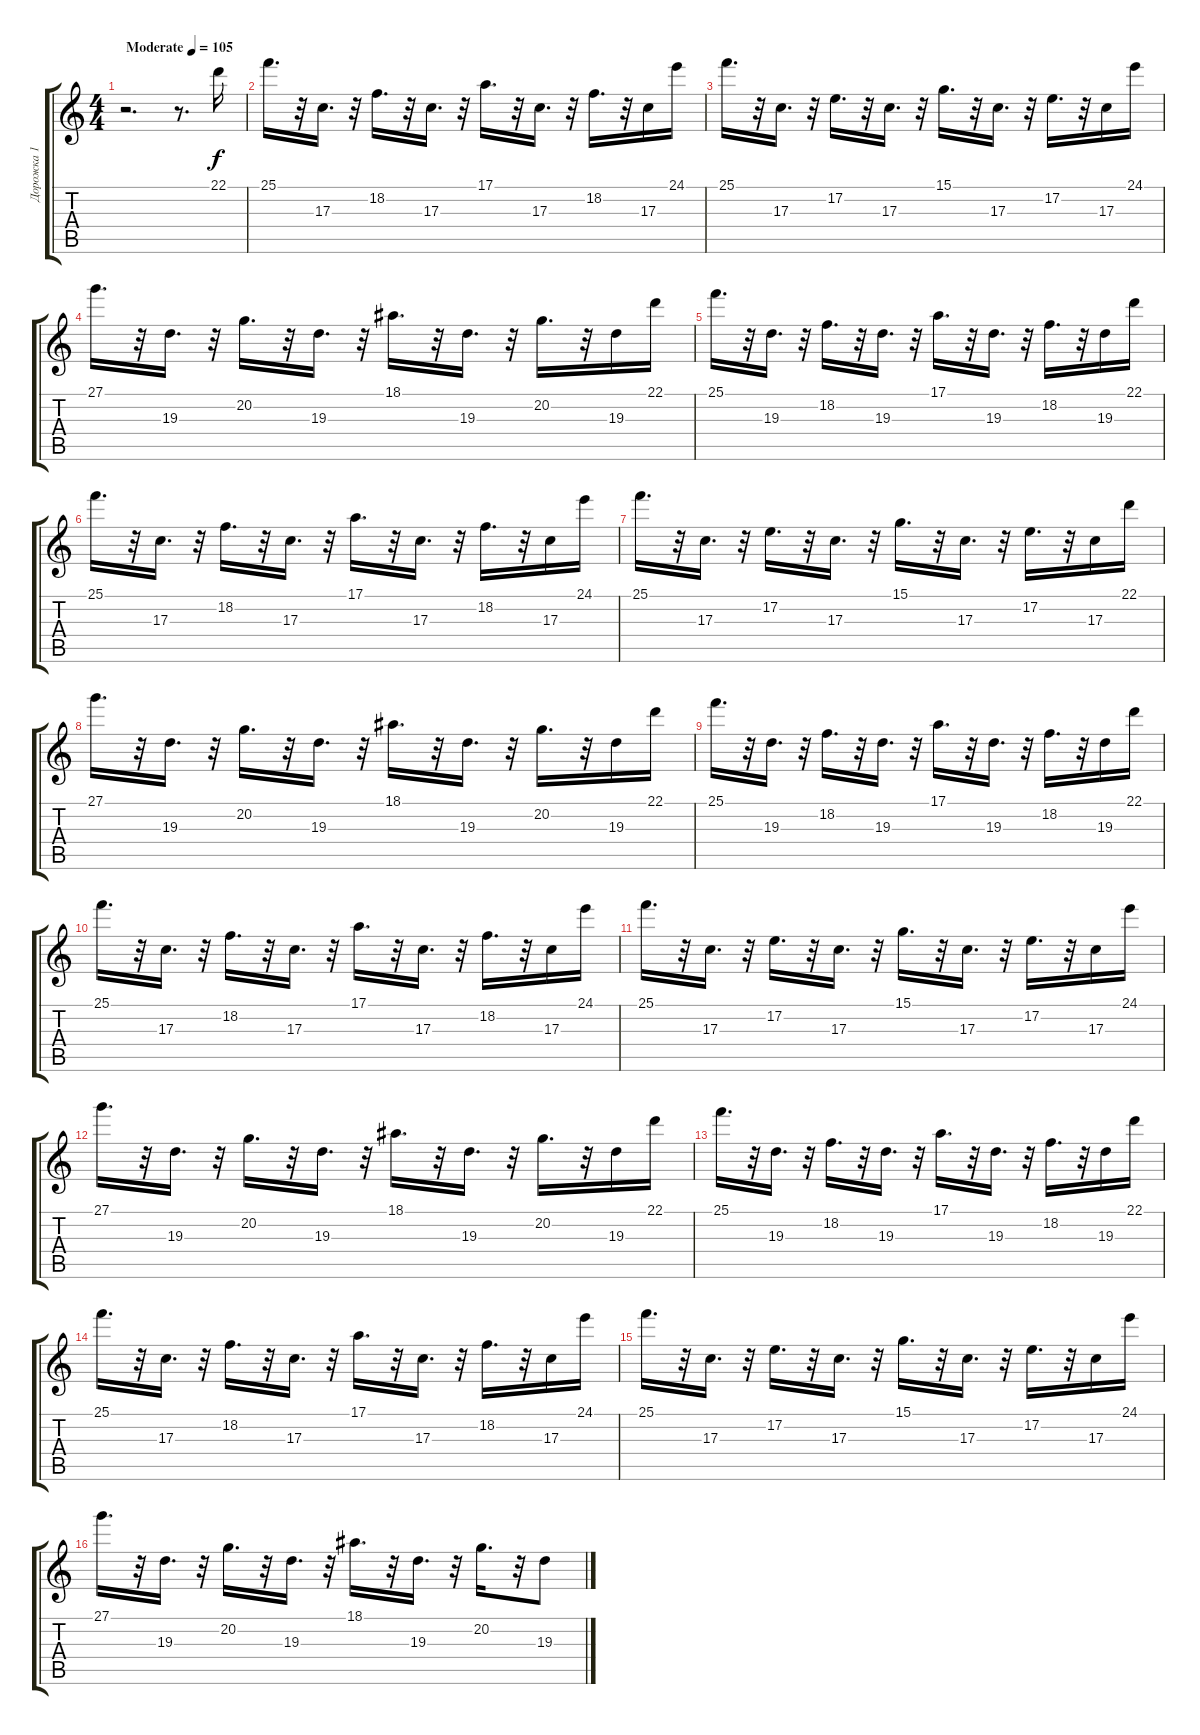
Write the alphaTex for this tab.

\track ("Дорожка 1" "Дорожка 1") {instrument fx1rain}
\staff {score tabs}
\tuning (E4 B3 G3 D3 A2 E2) {hide}
\ts (4 4)
\tempo (105 "Moderate")
\clef g2
\ks c
r.2{d dy f instrument fx1rain} r.8{d} 22.1.16 |
25.1.16{d} r.32 17.3.16{d} r.32 18.2.16{d} r.32 17.3.16{d} r.32 17.1.16{d} r.32 17.3.16{d} r.32 18.2.16{d} r.32 17.3.16 24.1.16 |
25.1.16{d} r.32 17.3.16{d} r.32 17.2.16{d} r.32 17.3.16{d} r.32 15.1.16{d} r.32 17.3.16{d} r.32 17.2.16{d} r.32 17.3.16 24.1.16 |
27.1.16{d} r.32 19.3.16{d} r.32 20.2.16{d} r.32 19.3.16{d} r.32 18.1.16{d} r.32 19.3.16{d} r.32 20.2.16{d} r.32 19.3.16 22.1.16 |
25.1.16{d} r.32 19.3.16{d} r.32 18.2.16{d} r.32 19.3.16{d} r.32 17.1.16{d} r.32 19.3.16{d} r.32 18.2.16{d} r.32 19.3.16 22.1.16 |
25.1.16{d} r.32 17.3.16{d} r.32 18.2.16{d} r.32 17.3.16{d} r.32 17.1.16{d} r.32 17.3.16{d} r.32 18.2.16{d} r.32 17.3.16 24.1.16 |
25.1.16{d} r.32 17.3.16{d} r.32 17.2.16{d} r.32 17.3.16{d} r.32 15.1.16{d} r.32 17.3.16{d} r.32 17.2.16{d} r.32 17.3.16 22.1.16 |
27.1.16{d} r.32 19.3.16{d} r.32 20.2.16{d} r.32 19.3.16{d} r.32 18.1.16{d} r.32 19.3.16{d} r.32 20.2.16{d} r.32 19.3.16 22.1.16 |
25.1.16{d} r.32 19.3.16{d} r.32 18.2.16{d} r.32 19.3.16{d} r.32 17.1.16{d} r.32 19.3.16{d} r.32 18.2.16{d} r.32 19.3.16 22.1.16 |
25.1.16{d} r.32 17.3.16{d} r.32 18.2.16{d} r.32 17.3.16{d} r.32 17.1.16{d} r.32 17.3.16{d} r.32 18.2.16{d} r.32 17.3.16 24.1.16 |
25.1.16{d} r.32 17.3.16{d} r.32 17.2.16{d} r.32 17.3.16{d} r.32 15.1.16{d} r.32 17.3.16{d} r.32 17.2.16{d} r.32 17.3.16 24.1.16 |
27.1.16{d} r.32 19.3.16{d} r.32 20.2.16{d} r.32 19.3.16{d} r.32 18.1.16{d} r.32 19.3.16{d} r.32 20.2.16{d} r.32 19.3.16 22.1.16 |
25.1.16{d} r.32 19.3.16{d} r.32 18.2.16{d} r.32 19.3.16{d} r.32 17.1.16{d} r.32 19.3.16{d} r.32 18.2.16{d} r.32 19.3.16 22.1.16 |
25.1.16{d} r.32 17.3.16{d} r.32 18.2.16{d} r.32 17.3.16{d} r.32 17.1.16{d} r.32 17.3.16{d} r.32 18.2.16{d} r.32 17.3.16 24.1.16 |
25.1.16{d} r.32 17.3.16{d} r.32 17.2.16{d} r.32 17.3.16{d} r.32 15.1.16{d} r.32 17.3.16{d} r.32 17.2.16{d} r.32 17.3.16 24.1.16 |
27.1.16{d} r.32 19.3.16{d} r.32 20.2.16{d} r.32 19.3.16{d} r.32 18.1.16{d} r.32 19.3.16{d} r.32 20.2.16{d} r.32 19.3.8
